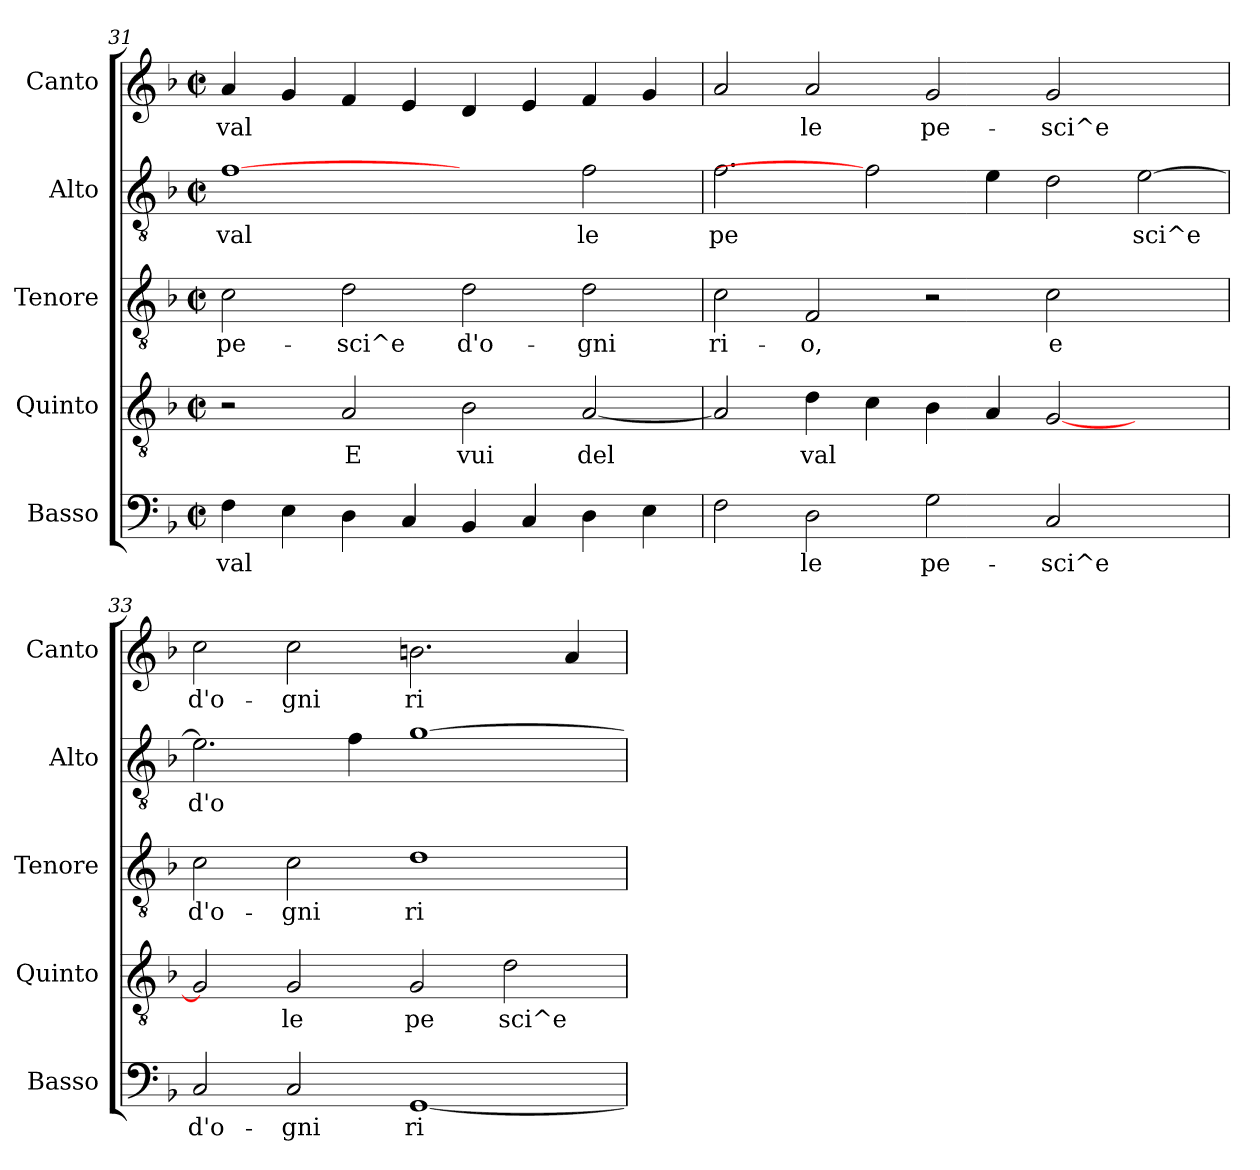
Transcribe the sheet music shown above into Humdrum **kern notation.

**kern	**text	**kern	**text	**kern	**text	**kern	**text	**kern	**text
*part5	*part5	*part4	*part4	*part3	*part3	*part2	*part2	*part1	*part1
*staff5	*staff5	*staff4	*staff4	*staff3	*staff3	*staff2	*staff2	*staff1	*staff1
*I"Basso	*	*I"Quinto	*	*I"Tenore	*	*I"Alto	*	*I"Canto	*
*I'Basso	*	*I'Quinto	*	*I'Tenore	*	*I'Alto	*	*I'Canto	*
*clefF4	*	*clefGv2	*	*clefGv2	*	*clefGv2	*	*clefG2	*
*k[b-]	*	*k[b-]	*	*k[b-]	*	*k[b-]	*	*k[b-]	*
*F:	*	*F:	*	*F:	*	*F:	*	*F:	*
*M2/2	*	*M2/2	*	*M2/2	*	*M2/2	*	*M2/2	*
*met(c|)	*	*met(c|)	*	*met(c|)	*	*met(c|)	*	*met(c|)	*
=31	=31	=31	=31	=31	=31	=31	=31	=31	=31
!	!LO:LY:b:cj	!	!	!	!LO:LY:b:cj	!	!LO:LY:b:cj	!	!LO:LY:b:cj
4F\	val-	2r	.	2c\	pe-	[1f	val	4a/	val-
!	!LO:LY:b:cj	!	!	!	!	!	!	!	!LO:LY:b:cj
4E\	--	.	.	.	.	.	.	4g/	--
!	!LO:LY:b:cj	!	!LO:LY:b:cj	!	!LO:LY:b:cj	!	!	!	!LO:LY:b:cj
4D\	--	2A/	E	2d\	-sci^e	.	.	4f/	--
!	!LO:LY:b:cj	!	!	!	!	!	!	!	!LO:LY:b:cj
4C/	--	.	.	.	.	.	.	4e/	--
!	!LO:LY:b:cj	!	!LO:LY:b:cj	!	!LO:LY:b:cj	!	!	!	!LO:LY:b:cj
4BB-/	--	2B-\	vui	2d\	d'o-	2ryy	.	4d/	--
!	!LO:LY:b:cj	!	!	!	!	!	!	!	!LO:LY:b:cj
4C/	--	.	.	.	.	.	.	4e/	--
!	!LO:LY:b:cj	!	!LO:LY:b:cj	!	!LO:LY:b:cj	!	!LO:LY:b:cj	!	!LO:LY:b:cj
4D\	--	[<2A/	del	2d\	-gni	2f\	le	4f/	--
!	!LO:LY:b:cj	!	!	!	!	!	!	!	!LO:LY:b:cj
4E\	--	.	.	.	.	.	.	4g/	--
=32	=32	=32	=32	=32	=32	=32	=32	=32	=32
!	!LO:LY:b:cj	!	!LO:LY:b:cj	!	!LO:LY:b:cj	!	!LO:LY:b:cj	!	!LO:LY:b:cj
2F\	--	2A/]	.	2c\	ri-	2.f\	pe	2a/	--
!	!LO:LY:b:cj	!	!LO:LY:b:cj	!	!LO:LY:b:cj	!	!	!	!LO:LY:b:cj
2D\	-le	4d\	val	2F/	-o,	.	.	2a/	-le
!	!	!	!LO:LY:b:cj	!	!	!	!	!	!
.	.	4c\	.	.	.	2f]	.	.	.
!	!LO:LY:b:cj	!	!LO:LY:b:cj	!	!	!	!	!	!LO:LY:b:cj
2G\	pe-	4B-\	.	2r	.	.	.	2g/	pe-
!	!	!	!LO:LY:b:cj	!	!	!	!LO:LY:b:cj	!	!
.	.	4A/	.	.	.	4e\	.	.	.
!	!LO:LY:b:cj	!	!LO:LY:b:cj	!	!LO:LY:b:cj	!	!LO:LY:b:cj	!	!LO:LY:b:cj
2C/	-sci^e	[<2G/	.	2c\	e	2d\	.	2g/	-sci^e
!	!	!	!	!	!	!	!LO:LY:b:cj	!	!
2ryy	.	2ryy	.	2ryy	.	[<2e\	sci^e	2ryy	.
=33	=33	=33	=33	=33	=33	=33	=33	=33	=33
!	!LO:LY:b:cj	!	!LO:LY:b:cj	!	!LO:LY:b:cj	!	!LO:LY:b:cj	!	!LO:LY:b:cj
2C/	d'o-	2G/]	.	2c\	d'o-	2.e\]	d'o	2cc\	d'o-
!	!LO:LY:b:cj	!	!LO:LY:b:cj	!	!LO:LY:b:cj	!	!	!	!LO:LY:b:cj
2C/	-gni	2G/	le	2c\	-gni	.	.	2cc\	-gni
!	!	!	!	!	!	!	!LO:LY:b:cj	!	!
.	.	.	.	.	.	4f\	.	.	.
!	!LO:LY:b:cj	!	!LO:LY:b:cj	!	!LO:LY:b:cj	!	!LO:LY:b:cj	!	!LO:LY:b:cj
[<1GG	ri-	2G/	pe	1d	ri-	[>1g	.	2.bn\	ri-
!	!	!	!LO:LY:b:cj	!	!	!	!	!	!
.	.	2d\	sci^e	.	.	.	.	.	.
!	!	!	!	!	!	!	!	!	!LO:LY:b:cj
.	.	.	.	.	.	.	.	4a/	--
=	=	=	=	=	=	=	=	=	=
*-	*-	*-	*-	*-	*-	*-	*-	*-	*-
